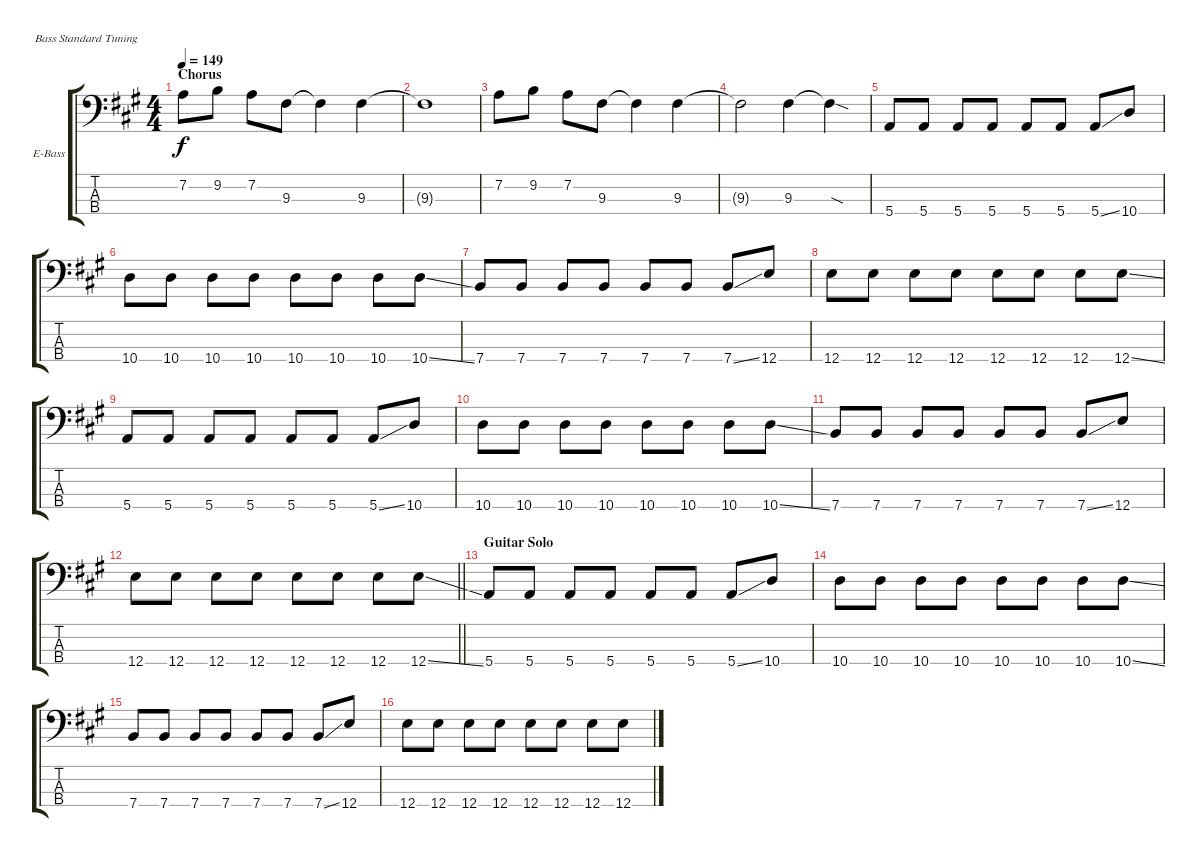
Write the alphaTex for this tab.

\defaultSystemsLayout 4
\bracketExtendMode groupsimilarinstruments
\firstSystemTrackNameOrientation horizontal
\otherSystemsTrackNameOrientation horizontal
\track ("Bass" "E-Bass") {instrument electricbassfinger}
\staff {score tabs}
\tuning (G2 D2 A1 E1)
\ts (4 4)
\section ("" "Chorus")
\tempo 149
\clef f4
\ks a
7.2.8{dy f} 9.2.8 7.2.8 9.3.8 9.3{t}.4 9.3.4 |
9.3{t}.1 |
7.2.8 9.2.8 7.2.8 9.3.8 9.3{t}.4 9.3.4 |
9.3{t}.2 9.3.4 9.3{sod t}.4 |
5.4.8 5.4.8 5.4.8 5.4.8 5.4.8 5.4.8 5.4{ss}.8 10.4.8 |
10.4.8 10.4.8 10.4.8 10.4.8 10.4.8 10.4.8 10.4.8 10.4{ss}.8 |
7.4.8 7.4.8 7.4.8 7.4.8 7.4.8 7.4.8 7.4{ss}.8 12.4.8 |
12.4.8 12.4.8 12.4.8 12.4.8 12.4.8 12.4.8 12.4.8 12.4{ss}.8 |
5.4.8 5.4.8 5.4.8 5.4.8 5.4.8 5.4.8 5.4{ss}.8 10.4.8 |
10.4.8 10.4.8 10.4.8 10.4.8 10.4.8 10.4.8 10.4.8 10.4{ss}.8 |
7.4.8 7.4.8 7.4.8 7.4.8 7.4.8 7.4.8 7.4{ss}.8 12.4.8 |
\barLineRight lightlight
12.4.8 12.4.8 12.4.8 12.4.8 12.4.8 12.4.8 12.4.8 12.4{ss}.8 |
\section ("" "Guitar Solo")
5.4.8 5.4.8 5.4.8 5.4.8 5.4.8 5.4.8 5.4{ss}.8 10.4.8 |
10.4.8 10.4.8 10.4.8 10.4.8 10.4.8 10.4.8 10.4.8 10.4{ss}.8 |
7.4.8 7.4.8 7.4.8 7.4.8 7.4.8 7.4.8 7.4{ss}.8 12.4.8 |
12.4.8 12.4.8 12.4.8 12.4.8 12.4.8 12.4.8 12.4.8 12.4{ss}.8
